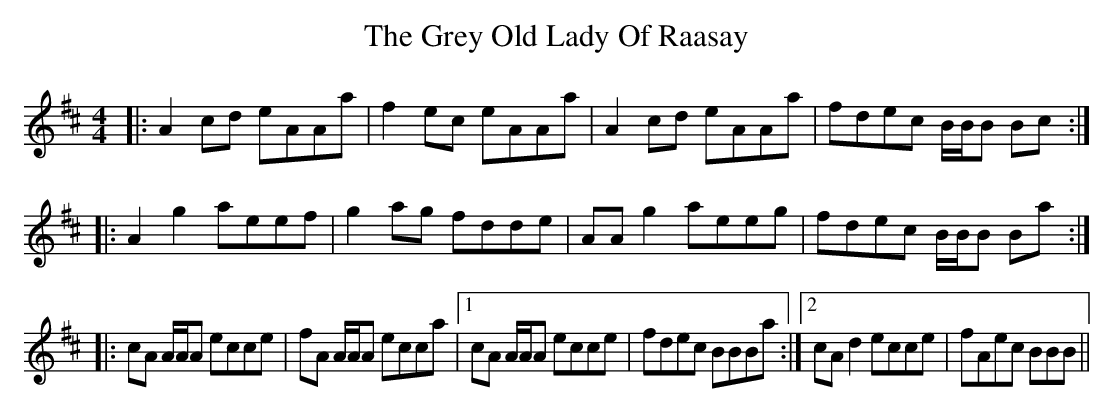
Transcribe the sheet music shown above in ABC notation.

X:1
T: The Grey Old Lady Of Raasay
M: 4/4
L: 1/8
K: Amix
|:A2 cd eAAa|f2 ec eAAa|A2 cd eAAa|fdec B/B/B Bc:|
|:A2 g2 aeef|g2 ag fdde|AA g2 aeeg|fdec B/B/B Ba:|
|:cA A/A/A ecce|fA A/A/A ecca|1 cA A/A/A ecce|fdec BBBa:|2 cA d2 ecce|fAec BBB||
